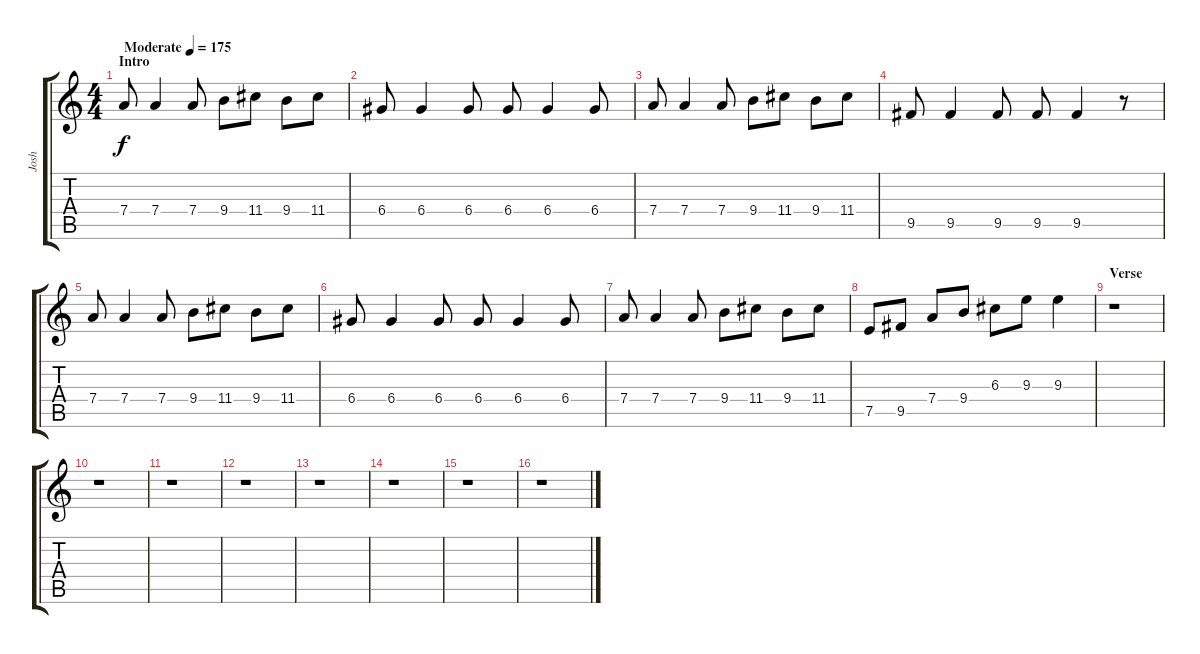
\track ("Josh" "Josh") {instrument acousticguitarnylon}
\staff {score tabs}
\tuning (E4 B3 G3 D3 A2 D2) {hide}
\ts (4 4)
\section ("" "Intro")
\tempo (175 "Moderate")
\clef g2
\ks c
7.4.8{dy f instrument acousticguitarnylon} 7.4.4 7.4.8 9.4.8 11.4.8 9.4.8 11.4.8 |
6.4.8 6.4.4 6.4.8 6.4.8 6.4.4 6.4.8 |
7.4.8 7.4.4 7.4.8 9.4.8 11.4.8 9.4.8 11.4.8 |
9.5.8 9.5.4 9.5.8 9.5.8 9.5.4 r.8 |
7.4.8 7.4.4 7.4.8 9.4.8 11.4.8 9.4.8 11.4.8 |
6.4.8 6.4.4 6.4.8 6.4.8 6.4.4 6.4.8 |
7.4.8 7.4.4 7.4.8 9.4.8 11.4.8 9.4.8 11.4.8 |
7.5.8 9.5.8 7.4.8 9.4.8 6.3.8 9.3.8 9.3.4 |
\section ("" "Verse")
r.1 |
r.1 |
r.1 |
r.1 |
r.1 |
r.1 |
r.1 |
r.1
